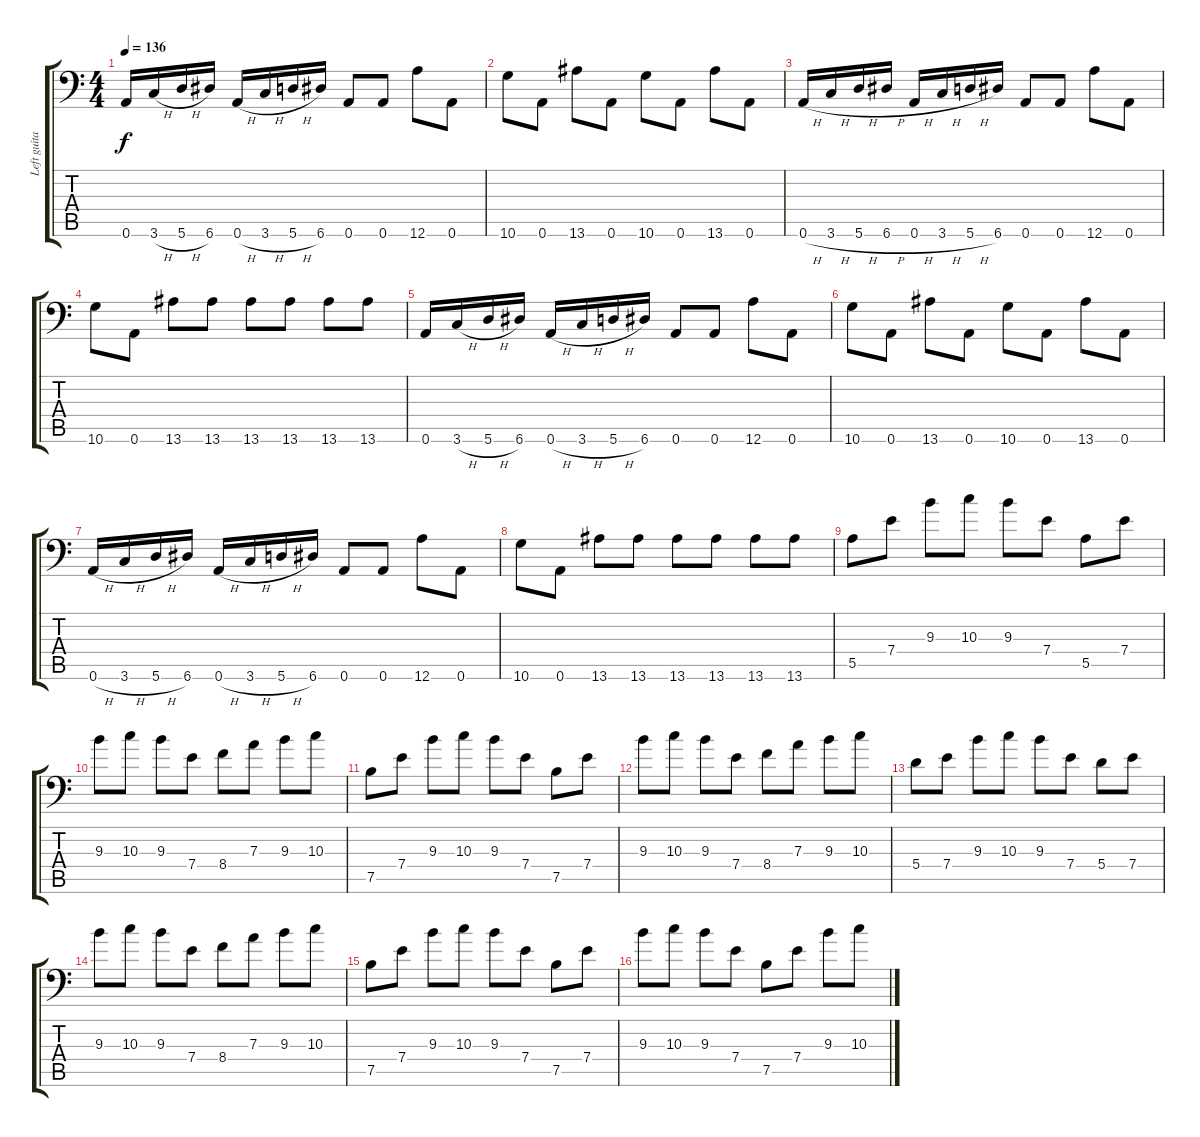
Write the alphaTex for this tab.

\track ("Left guitar" "Left guita") {instrument distortionguitar}
\staff {score tabs}
\tuning (B3 Gb3 D3 A2 E2 A1) {hide}
\ts (4 4)
\tempo 136
\clef f4
\ks c
0.6.16{dy f} 3.6{h}.16 5.6{h}.16 6.6.16 0.6{h}.16 3.6{h}.16 5.6{h}.16 6.6.16 0.6.8 0.6.8 12.6.8 0.6.8 |
10.6.8 0.6.8 13.6.8 0.6.8 10.6.8 0.6.8 13.6.8 0.6.8 |
0.6{h}.16 3.6{h}.16 5.6{h}.16 6.6{h}.16 0.6{h}.16 3.6{h}.16 5.6{h}.16 6.6.16 0.6.8 0.6.8 12.6.8 0.6.8 |
10.6.8 0.6.8 13.6.8 13.6.8 13.6.8 13.6.8 13.6.8 13.6.8 |
0.6.16 3.6{h}.16 5.6{h}.16 6.6.16 0.6{h}.16 3.6{h}.16 5.6{h}.16 6.6.16 0.6.8 0.6.8 12.6.8 0.6.8 |
10.6.8 0.6.8 13.6.8 0.6.8 10.6.8 0.6.8 13.6.8 0.6.8 |
0.6{h}.16 3.6{h}.16 5.6{h}.16 6.6.16 0.6{h}.16 3.6{h}.16 5.6{h}.16 6.6.16 0.6.8 0.6.8 12.6.8 0.6.8 |
10.6.8 0.6.8 13.6.8 13.6.8 13.6.8 13.6.8 13.6.8 13.6.8 |
5.5.8 7.4.8 9.3.8 10.3.8 9.3.8 7.4.8 5.5.8 7.4.8 |
9.3.8 10.3.8 9.3.8 7.4.8 8.4.8 7.3.8 9.3.8 10.3.8 |
7.5.8 7.4.8 9.3.8 10.3.8 9.3.8 7.4.8 7.5.8 7.4.8 |
9.3.8 10.3.8 9.3.8 7.4.8 8.4.8 7.3.8 9.3.8 10.3.8 |
5.4.8 7.4.8 9.3.8 10.3.8 9.3.8 7.4.8 5.4.8 7.4.8 |
9.3.8 10.3.8 9.3.8 7.4.8 8.4.8 7.3.8 9.3.8 10.3.8 |
7.5.8 7.4.8 9.3.8 10.3.8 9.3.8 7.4.8 7.5.8 7.4.8 |
9.3.8 10.3.8 9.3.8 7.4.8 7.5.8 7.4.8 9.3.8 10.3.8
